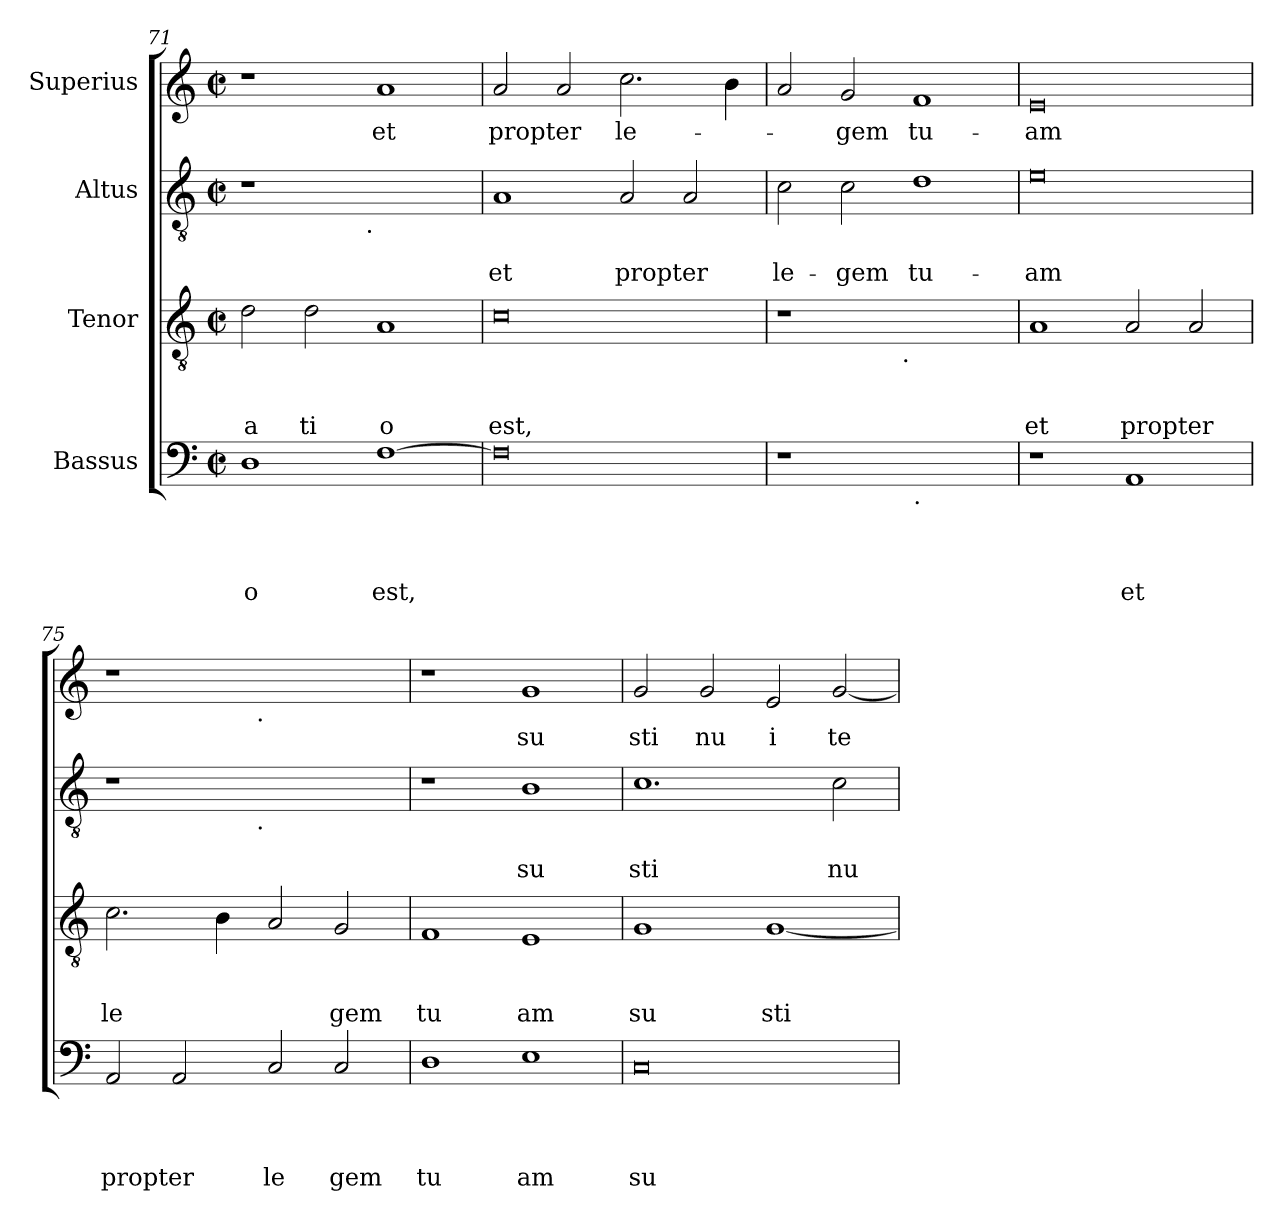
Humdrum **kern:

**kern	**text	**text	**text	**text	**kern	**text	**text	**text	**kern	**text	**text	**kern	**text
*part4	*part4	*part4	*part4	*part4	*part3	*part3	*part3	*part3	*part2	*part2	*part2	*part1	*part1
*staff4	*staff4	*staff4	*staff4	*staff4	*staff3	*staff3	*staff3	*staff3	*staff2	*staff2	*staff2	*staff1	*staff1
*I"Bassus	*	*	*	*	*I"Tenor	*	*	*	*I"Altus	*	*	*I"Superius	*
*clefF4	*	*	*	*	*clefGv2	*	*	*	*clefGv2	*	*	*clefG2	*
*k[]	*	*	*	*	*k[]	*	*	*	*k[]	*	*	*k[]	*
*C:	*	*	*	*	*C:	*	*	*	*C:	*	*	*C:	*
*M2/2	*	*	*	*	*M2/2	*	*	*	*M2/2	*	*	*M2/2	*
*met(c|)	*	*	*	*	*met(c|)	*	*	*	*met(c|)	*	*	*met(c|)	*
=71	=71	=71	=71	=71	=71	=71	=71	=71	=71	=71	=71	=71	=71
!	!	!	!	!LO:LY:b	!	!	!	!LO:LY:b	!	!	!	!	!
*	*	*	*	*	*	*	*	*	*^	*	*	*	*
1D	.	.	.	-o	2d\	.	.	a	1r	2ryy	.	.	1r	.
!	!	!	!	!	!	!	!	!LO:LY:b	!	!	!	!	!	!
.	.	.	.	.	2d\	.	.	ti	.	4...ryy	.	.	.	.
!	!	!	!	!	!	!	!	!	!	!LO:TX:b:t=.	!	!	!	!
.	.	.	.	.	.	.	.	.	.	1ryy	.	.	.	.
!	!	!	!	!LO:LY:b	!	!	!	!LO:LY:b	!	!	!	!	!	!LO:LY:b
[>1F	.	.	.	est,	1A	.	.	o	1ryy	.	.	.	1a	et
.	.	.	.	.	.	.	.	.	.	32ryy	.	.	.	.
=72	=72	=72	=72	=72	=72	=72	=72	=72	=72	=72	=72	=72	=72	=72
!	!	!	!	!	!	!	!	!LO:LY:b	!	!	!	!LO:LY:b	!	!LO:LY:b
*	*	*	*	*	*	*	*	*	*v	*v	*	*	*	*
0F]	.	.	.	.	0c	.	.	est,	1A	.	et	2a/	propter
.	.	.	.	.	.	.	.	.	.	.	.	2a/	.
!	!	!	!	!	!	!	!	!	!	!	!LO:LY:b	!	!LO:LY:b
.	.	.	.	.	.	.	.	.	2A/	.	propter	2.cc\	le-
.	.	.	.	.	.	.	.	.	2A/	.	.	.	.
.	.	.	.	.	.	.	.	.	.	.	.	4b\	.
=73	=73	=73	=73	=73	=73	=73	=73	=73	=73	=73	=73	=73	=73
!	!	!	!	!	!	!	!	!	!	!	!LO:LY:b	!	!
*	*	*	*	*	*^	*	*	*	*	*	*	*	*
1r	.	.	.	.	1r	2ryy	.	.	.	2c\	.	le-	2a/	.
!	!	!	!	!	!	!	!	!	!	!	!	!LO:LY:b	!	!LO:LY:b
.	.	.	.	.	.	4...ryy	.	.	.	2c\	.	-gem	2g/	-gem
!	!	!	!	!	!	!LO:TX:b:t=.	!	!	!	!	!	!	!	!
.	.	.	.	.	.	1ryy	.	.	.	.	.	.	.	.
!LO:TX:b:t=.	!	!	!	!	!	!	!	!	!	!	!	!	!	!
!	!	!	!	!	!	!	!	!	!	!	!	!LO:LY:b	!	!LO:LY:b
1ryy	.	.	.	.	1ryy	.	.	.	.	1d	.	tu-	1f	tu-
.	.	.	.	.	.	32ryy	.	.	.	.	.	.	.	.
=74	=74	=74	=74	=74	=74	=74	=74	=74	=74	=74	=74	=74	=74	=74
!	!	!	!	!	!	!	!	!	!LO:LY:b	!	!	!LO:LY:b	!	!LO:LY:b
*	*	*	*	*	*v	*v	*	*	*	*	*	*	*	*
1r	.	.	.	.	1A	.	.	et	0e	.	-am	0e	-am
!	!	!	!	!LO:LY:b	!	!	!	!LO:LY:b	!	!	!	!	!
1AA	.	.	.	et	2A/	.	.	propter	.	.	.	.	.
.	.	.	.	.	2A/	.	.	.	.	.	.	.	.
!!LO:LB:g=z
=75	=75	=75	=75	=75	=75	=75	=75	=75	=75	=75	=75	=75	=75
!	!	!	!	!LO:LY:b	!	!	!	!LO:LY:b	!	!	!	!	!
*	*	*	*	*	*	*	*	*	*^	*	*	*^	*
2AA/	.	.	.	propter	2.c\	.	.	le	1r	2ryy	.	.	1r	2ryy	.
2AA/	.	.	.	.	.	.	.	.	.	4...ryy	.	.	.	4...ryy	.
.	.	.	.	.	4B\	.	.	.	.	.	.	.	.	.	.
!	!	!	!	!	!	!	!	!	!	!	!	!	!	!LO:TX:b:t=.	!
!	!	!	!	!	!	!	!	!	!	!LO:TX:b:t=.	!	!	!	!	!
.	.	.	.	.	.	.	.	.	.	1ryy	.	.	.	1ryy	.
!	!	!	!	!LO:LY:b	!	!	!	!	!	!	!	!	!	!	!
2C/	.	.	.	le	2A/	.	.	.	1ryy	.	.	.	1ryy	.	.
!	!	!	!	!LO:LY:b	!	!	!	!LO:LY:b	!	!	!	!	!	!	!
2C/	.	.	.	gem	2G/	.	.	gem	.	.	.	.	.	.	.
.	.	.	.	.	.	.	.	.	.	32ryy	.	.	.	32ryy	.
=76	=76	=76	=76	=76	=76	=76	=76	=76	=76	=76	=76	=76	=76	=76	=76
!	!	!	!	!LO:LY:b	!	!	!	!LO:LY:b	!	!	!	!	!	!	!
*	*	*	*	*	*	*	*	*	*v	*v	*	*	*	*	*
*	*	*	*	*	*	*	*	*	*	*	*	*v	*v	*
1D	.	.	.	tu	1F	.	.	tu	1r	.	.	1r	.
!	!	!	!	!LO:LY:b	!	!	!	!LO:LY:b	!	!	!LO:LY:b	!	!LO:LY:b
1E	.	.	.	am	1E	.	.	am	1B	.	su	1g	su
=77	=77	=77	=77	=77	=77	=77	=77	=77	=77	=77	=77	=77	=77
!	!	!	!	!LO:LY:b	!	!	!	!LO:LY:b	!	!	!LO:LY:b	!	!LO:LY:b
0C	.	.	.	su	1G	.	.	su	1.c	.	sti	2g/	sti
!	!	!	!	!	!	!	!	!	!	!	!	!	!LO:LY:b
.	.	.	.	.	.	.	.	.	.	.	.	2g/	nu
!	!	!	!	!	!	!	!	!LO:LY:b	!	!	!	!	!LO:LY:b
.	.	.	.	.	[<1G	.	.	sti	.	.	.	2e/	i
!	!	!	!	!	!	!	!	!	!	!	!LO:LY:b	!	!LO:LY:b
.	.	.	.	.	.	.	.	.	2c\	.	nu	[<2g/	te
=	=	=	=	=	=	=	=	=	=	=	=	=	=
*-	*-	*-	*-	*-	*-	*-	*-	*-	*-	*-	*-	*-	*-
